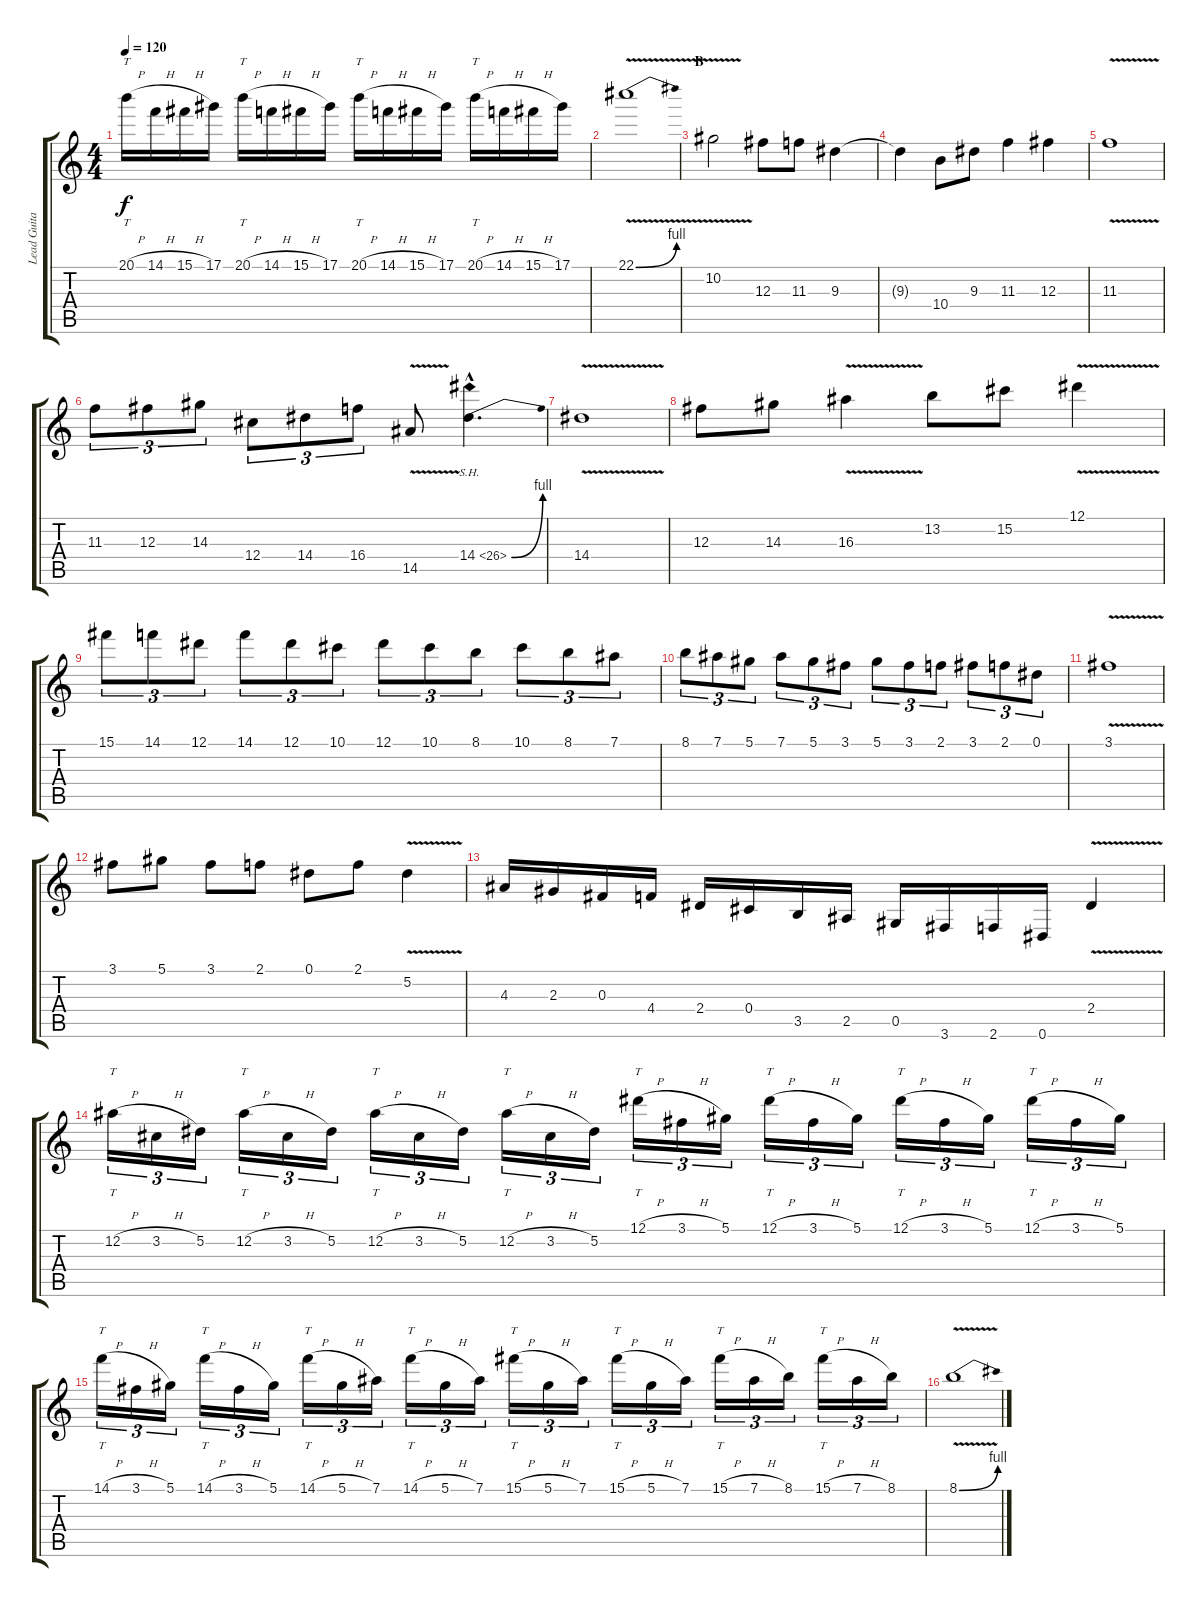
\track ("Lead Guitar" "Lead Guita") {instrument distortionguitar}
\staff {score tabs}
\tuning (Eb4 Bb3 Gb3 Db3 Ab2 Eb2) {hide}
\ts (4 4)
\tempo 120
\clef g2
\ks c
20.1{h}.16{tt dy f} 14.1{h}.16 15.1{h}.16 17.1.16 20.1{h}.16{tt} 14.1{h}.16 15.1{h}.16 17.1.16 20.1{h}.16{tt} 14.1{h}.16 15.1{h}.16 17.1.16 20.1{h}.16{tt} 14.1{h}.16 15.1{h}.16 17.1.16 |
22.1{be (bend 0 0 60 4) v}.1 |
\section ("" "B")
10.2{v}.2 12.3.8 11.3.8 9.3.4 |
9.3{t}.4 10.4.8 9.3.8 11.3.4 12.3.4 |
11.3{v}.1 |
11.3.8{tu (3 2)} 12.3.8{tu (3 2)} 14.3.8{tu (3 2)} 12.4.8{tu (3 2)} 14.4.8{tu (3 2)} 16.4.8{tu (3 2)} 14.5{v}.8 14.4{be (bend 0 0 60 4) sh 12 hac}.4{d} |
14.4{v}.1 |
12.3.8 14.3.8 16.3{v}.4 13.2.8 15.2.8 12.1{v}.4 |
15.1.8{tu (3 2)} 14.1.8{tu (3 2)} 12.1.8{tu (3 2)} 14.1.8{tu (3 2)} 12.1.8{tu (3 2)} 10.1.8{tu (3 2)} 12.1.8{tu (3 2)} 10.1.8{tu (3 2)} 8.1.8{tu (3 2)} 10.1.8{tu (3 2)} 8.1.8{tu (3 2)} 7.1.8{tu (3 2)} |
8.1.8{tu (3 2)} 7.1.8{tu (3 2)} 5.1.8{tu (3 2)} 7.1.8{tu (3 2)} 5.1.8{tu (3 2)} 3.1.8{tu (3 2)} 5.1.8{tu (3 2)} 3.1.8{tu (3 2)} 2.1.8{tu (3 2)} 3.1.8{tu (3 2)} 2.1.8{tu (3 2)} 0.1.8{tu (3 2)} |
3.1{v}.1 |
3.1.8 5.1.8 3.1.8 2.1.8 0.1.8 2.1.8 5.2{v}.4 |
4.3.16 2.3.16 0.3.16 4.4.16 2.4.16 0.4.16 3.5.16 2.5.16 0.5.16 3.6.16 2.6.16 0.6.16 2.4{v}.4 |
12.2{h}.16{tt tu (3 2) instrument distortionguitar} 3.2{h}.16{tu (3 2)} 5.2.16{tu (3 2)} 12.2{h}.16{tt tu (3 2)} 3.2{h}.16{tu (3 2)} 5.2.16{tu (3 2)} 12.2{h}.16{tt tu (3 2)} 3.2{h}.16{tu (3 2)} 5.2.16{tu (3 2)} 12.2{h}.16{tt tu (3 2)} 3.2{h}.16{tu (3 2)} 5.2.16{tu (3 2)} 12.1{h}.16{tt tu (3 2)} 3.1{h}.16{tu (3 2)} 5.1.16{tu (3 2)} 12.1{h}.16{tt tu (3 2)} 3.1{h}.16{tu (3 2)} 5.1.16{tu (3 2)} 12.1{h}.16{tt tu (3 2)} 3.1{h}.16{tu (3 2)} 5.1.16{tu (3 2)} 12.1{h}.16{tt tu (3 2)} 3.1{h}.16{tu (3 2)} 5.1.16{tu (3 2)} |
14.1{h}.16{tt tu (3 2)} 3.1{h}.16{tu (3 2)} 5.1.16{tu (3 2)} 14.1{h}.16{tt tu (3 2)} 3.1{h}.16{tu (3 2)} 5.1.16{tu (3 2)} 14.1{h}.16{tt tu (3 2)} 5.1{h}.16{tu (3 2)} 7.1.16{tu (3 2)} 14.1{h}.16{tt tu (3 2)} 5.1{h}.16{tu (3 2)} 7.1.16{tu (3 2)} 15.1{h}.16{tt tu (3 2)} 5.1{h}.16{tu (3 2)} 7.1.16{tu (3 2)} 15.1{h}.16{tt tu (3 2)} 5.1{h}.16{tu (3 2)} 7.1.16{tu (3 2)} 15.1{h}.16{tt tu (3 2)} 7.1{h}.16{tu (3 2)} 8.1.16{tu (3 2)} 15.1{h}.16{tt tu (3 2)} 7.1{h}.16{tu (3 2)} 8.1.16{tu (3 2)} |
8.1{be (bend 0 0 60 4) v}.1
